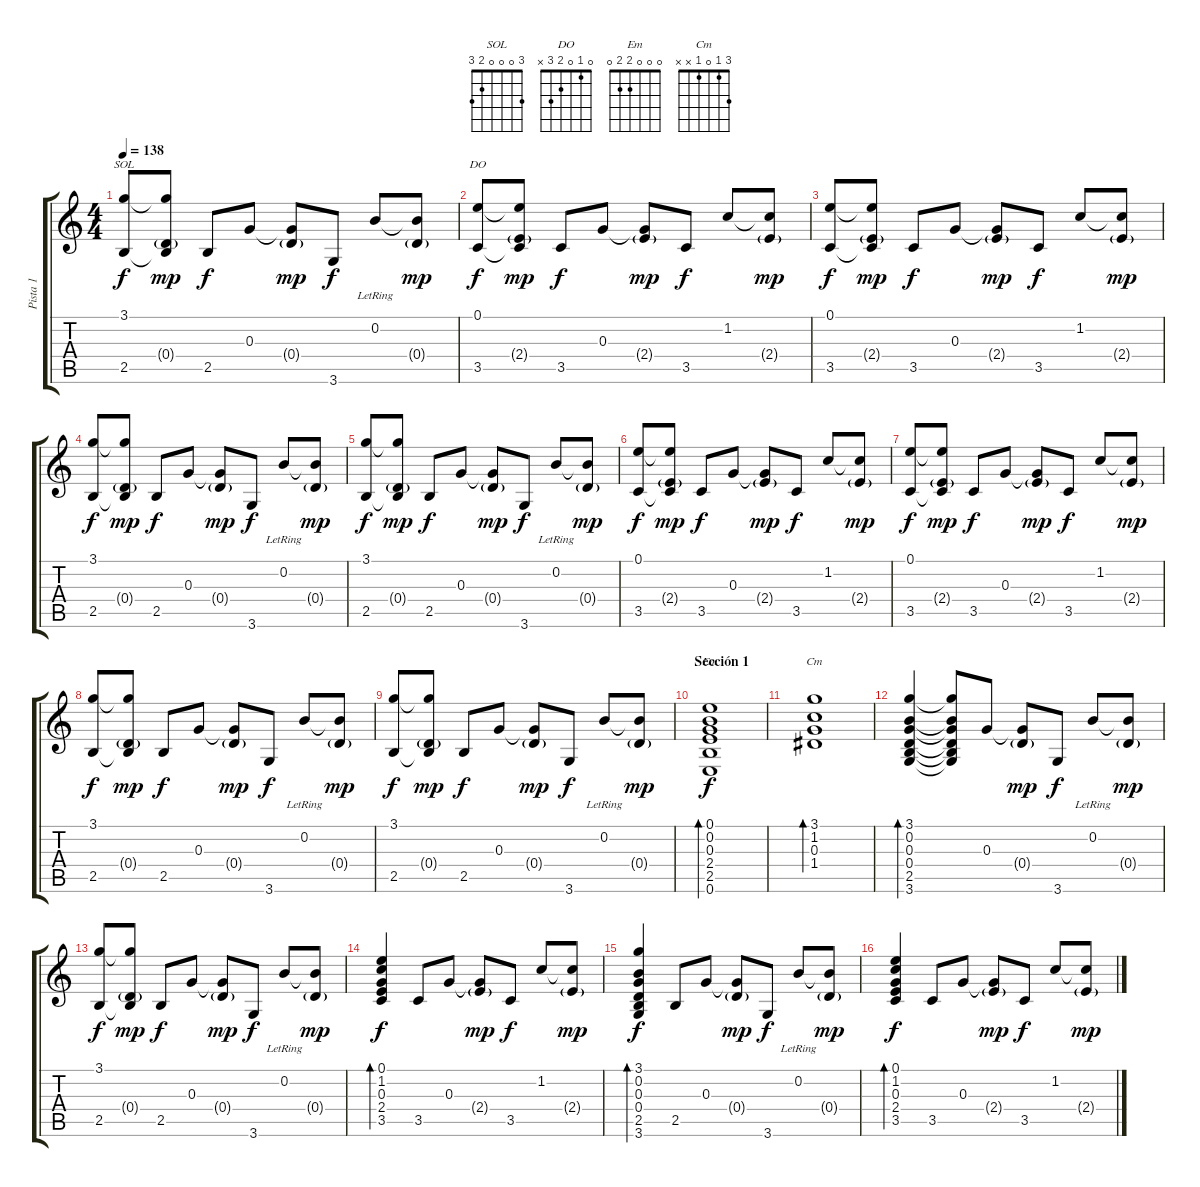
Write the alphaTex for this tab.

\track ("Pista 1" "Pista 1") {instrument acousticguitarsteel}
\staff {score tabs}
\tuning (E4 B3 G3 D3 A2 E2) {hide}
\chord ("SOL" 3 0 0 0 2 3)
\chord ("DO" 0 1 0 2 3 x)
\chord ("Em" 0 0 0 2 2 0)
\chord ("Cm" 3 1 0 1 x x)
\ts (4 4)
\tempo 138
\clef g2
\ks c
(3.1 2.5).8{ch "SOL" dy f} (3.1{t} 0.4{g} 2.5{t}).8{dy mp} 2.5.8{dy f} 0.3.8 (0.3{t} 0.4{g}).8{dy mp} 3.6.8{dy f} 0.2{lr}.8 (0.2{t} 0.4{g}).8{dy mp} |
(0.1 3.5).8{ch "DO" dy f} (0.1{t} 2.4{g} 3.5{t}).8{dy mp} 3.5.8{dy f} 0.3.8 (0.3{t} 2.4{g}).8{dy mp} 3.5.8{dy f} 1.2.8 (1.2{t} 2.4{g}).8{dy mp} |
(0.1 3.5).8{dy f} (0.1{t} 2.4{g} 3.5{t}).8{dy mp} 3.5.8{dy f} 0.3.8 (0.3{t} 2.4{g}).8{dy mp} 3.5.8{dy f} 1.2.8 (1.2{t} 2.4{g}).8{dy mp} |
(3.1 2.5).8{dy f} (3.1{t} 0.4{g} 2.5{t}).8{dy mp} 2.5.8{dy f} 0.3.8 (0.3{t} 0.4{g}).8{dy mp} 3.6.8{dy f} 0.2{lr}.8 (0.2{t} 0.4{g}).8{dy mp} |
(3.1 2.5).8{dy f} (3.1{t} 0.4{g} 2.5{t}).8{dy mp} 2.5.8{dy f} 0.3.8 (0.3{t} 0.4{g}).8{dy mp} 3.6.8{dy f} 0.2{lr}.8 (0.2{t} 0.4{g}).8{dy mp} |
(0.1 3.5).8{dy f} (0.1{t} 2.4{g} 3.5{t}).8{dy mp} 3.5.8{dy f} 0.3.8 (0.3{t} 2.4{g}).8{dy mp} 3.5.8{dy f} 1.2.8 (1.2{t} 2.4{g}).8{dy mp} |
(0.1 3.5).8{dy f} (0.1{t} 2.4{g} 3.5{t}).8{dy mp} 3.5.8{dy f} 0.3.8 (0.3{t} 2.4{g}).8{dy mp} 3.5.8{dy f} 1.2.8 (1.2{t} 2.4{g}).8{dy mp} |
(3.1 2.5).8{dy f} (3.1{t} 0.4{g} 2.5{t}).8{dy mp} 2.5.8{dy f} 0.3.8 (0.3{t} 0.4{g}).8{dy mp} 3.6.8{dy f} 0.2{lr}.8 (0.2{t} 0.4{g}).8{dy mp} |
(3.1 2.5).8{dy f} (3.1{t} 0.4{g} 2.5{t}).8{dy mp} 2.5.8{dy f} 0.3.8 (0.3{t} 0.4{g}).8{dy mp} 3.6.8{dy f} 0.2{lr}.8 (0.2{t} 0.4{g}).8{dy mp} |
\section ("" "Sección 1")
(0.1 0.2 0.3 2.4 2.5 0.6).1{bd 60 ch "Em" dy f} |
(3.1 1.2 0.3 1.4).1{bd 60 ch "Cm"} |
(3.1 0.2 0.3 0.4 2.5 3.6).4{bd 60} (3.1{t} 0.2{t} 0.3{t} 0.4{t} 2.5{t} 3.6{t}).8 0.3.8 (0.3{t} 0.4{g}).8{dy mp} 3.6.8{dy f} 0.2{lr}.8 (0.2{t} 0.4{g}).8{dy mp} |
(3.1 2.5).8{dy f} (3.1{t} 0.4{g} 2.5{t}).8{dy mp} 2.5.8{dy f} 0.3.8 (0.3{t} 0.4{g}).8{dy mp} 3.6.8{dy f} 0.2{lr}.8 (0.2{t} 0.4{g}).8{dy mp} |
(0.1 1.2 0.3 2.4 3.5).4{bd 120 dy f} 3.5.8 0.3.8 (0.3{t} 2.4{g}).8{dy mp} 3.5.8{dy f} 1.2.8 (1.2{t} 2.4{g}).8{dy mp} |
(3.1 0.2 0.3 0.4 2.5 3.6).4{bd 120 dy f} 2.5.8 0.3.8 (0.3{t} 0.4{g}).8{dy mp} 3.6.8{dy f} 0.2{lr}.8 (0.2{t} 0.4{g}).8{dy mp} |
(0.1 1.2 0.3 2.4 3.5).4{bd 120 dy f} 3.5.8 0.3.8 (0.3{t} 2.4{g}).8{dy mp} 3.5.8{dy f} 1.2.8 (1.2{t} 2.4{g}).8{dy mp}
